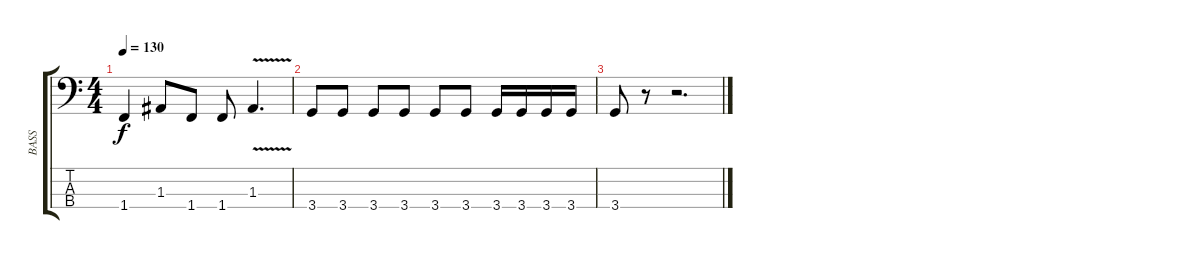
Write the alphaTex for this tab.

\track ("BASS" "BASS") {instrument electricbasspick}
\staff {score tabs}
\tuning (G2 D2 A1 E1) {hide}
\ts (4 4)
\tempo 130
\clef f4
\ks c
1.4.4{dy f} 1.3.8 1.4.8 1.4.8 1.3{v}.4{d} |
3.4.8 3.4.8 3.4.8 3.4.8 3.4.8 3.4.8 3.4.16 3.4.16 3.4.16 3.4.16 |
3.4.8 r.8 r.2{d}
